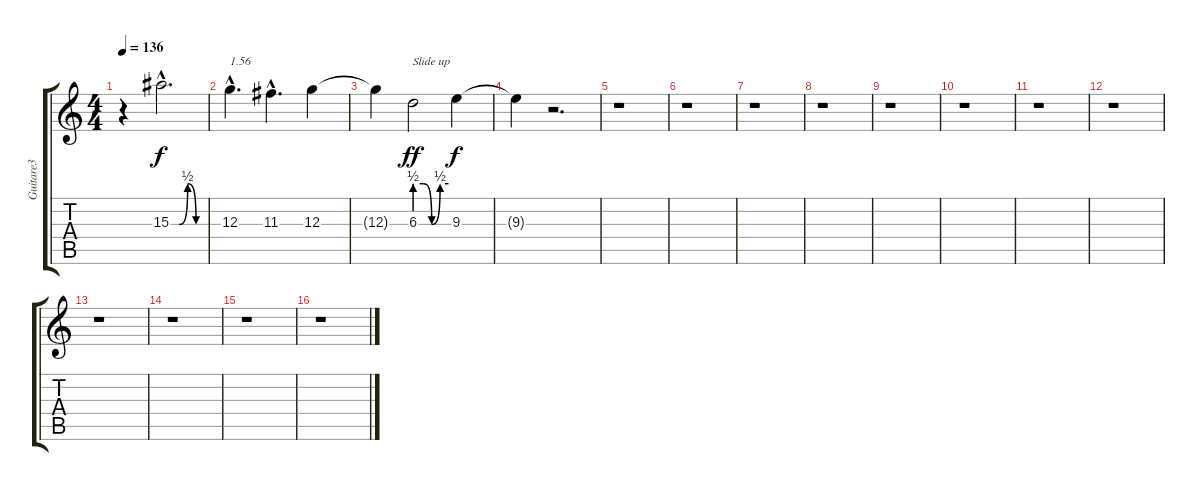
\track ("Guitare3" "Guitare3") {instrument overdrivenguitar}
\staff {score tabs}
\tuning (E4 B3 G3 D3 A2 E2) {hide}
\ts (4 4)
\tempo 136
\clef g2
\ks c
r.4{dy f} 15.3{be (custom 0 0 15 0 30 2 45 0 60 0) hac}.2{d} |
12.3{hac}.4{d txt "1.56"} 11.3{hac}.4{d} 12.3.4 |
12.3{t}.4 6.3{be (custom 0 2 15 2 30 0 45 2 60 2)}.2{txt "Slide up" dy ff} 9.3.4{dy f} |
9.3{t}.4 r.2{d} |
r.1 |
r.1 |
r.1 |
r.1 |
r.1 |
r.1 |
r.1 |
r.1 |
r.1 |
r.1 |
r.1 |
r.1
